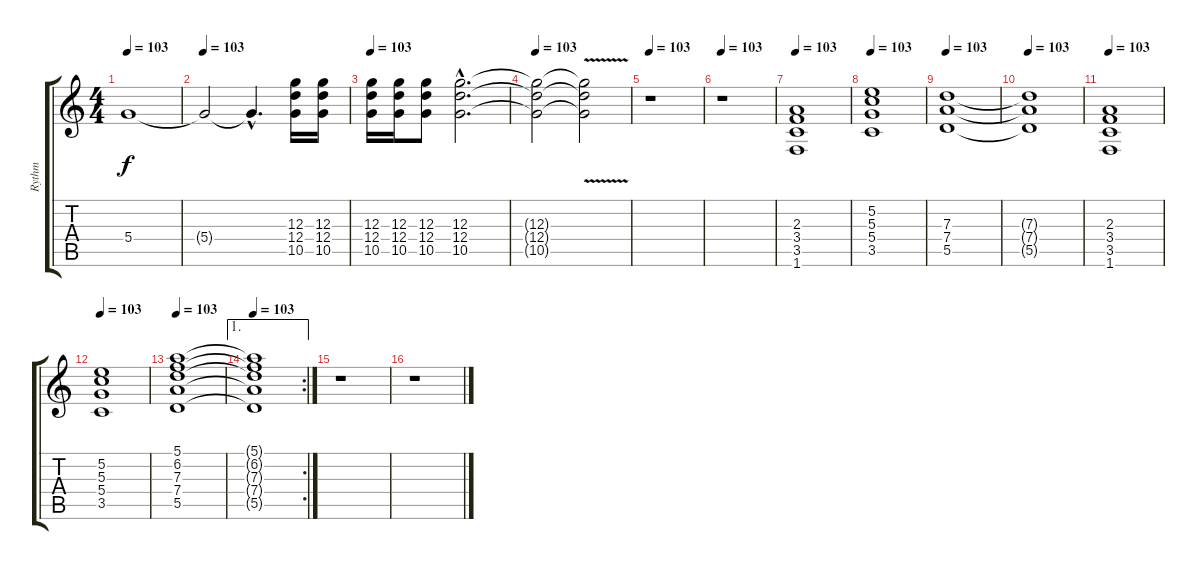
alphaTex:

\track ("Rythm" "Rythm") {instrument distortionguitar}
\staff {score tabs}
\tuning (E4 B3 G3 D3 A2 E2) {hide}
\ts (4 4)
\tempo 103
\clef g2
\ks c
5.4.1{dy f} |
\tempo 103
5.4{t}.2 5.4{hac t}.4{d} (12.3 12.4 10.5).16 (12.3 12.4 10.5).16 |
\tempo 103
(12.3 12.4 10.5).16 (12.3 12.4 10.5).16 (12.3 12.4 10.5).8 (12.3{hac} 12.4{hac} 10.5{hac}).2{d} |
\tempo 103
(12.3{t} 12.4{t} 10.5{t}).2 (12.3{v t} 12.4{v t} 10.5{v t}).2 |
\tempo 103
r.1 |
\tempo 103
r.1 |
\tempo 103
(2.3 3.4 3.5 1.6).1{instrument distortionguitar} |
\tempo 103
(5.2 5.3 5.4 3.5).1 |
\tempo 103
(7.3 7.4 5.5).1 |
\tempo 103
(7.3{t} 7.4{t} 5.5{t}).1 |
\tempo 103
(2.3 3.4 3.5 1.6).1 |
\tempo 103
(5.2 5.3 5.4 3.5).1 |
\tempo 103
(5.1 6.2 7.3 7.4 5.5).1 |
\ae 1
\rc 2
\tempo 103
(5.1{t} 6.2{t} 7.3{t} 7.4{t} 5.5{t}).1 |
r.1 |
r.1
